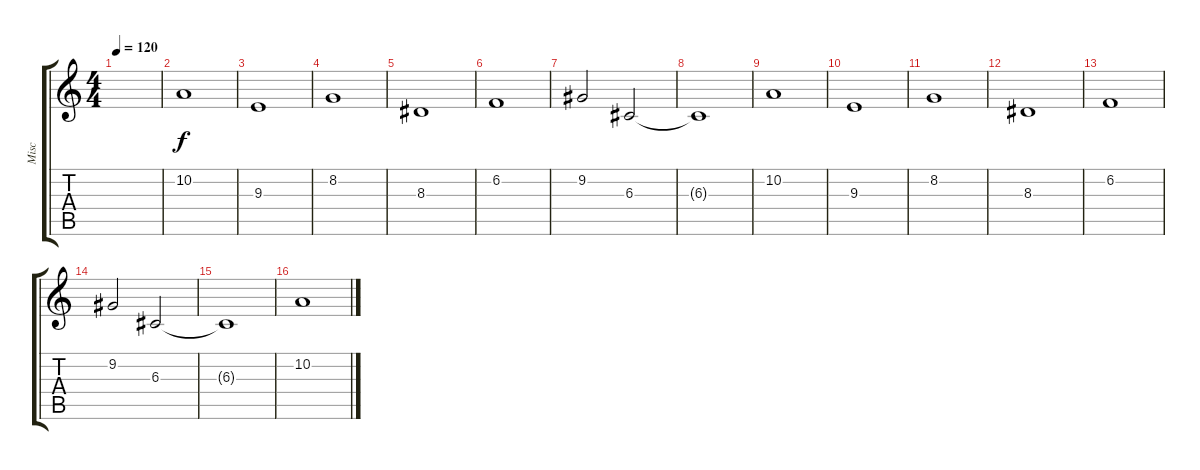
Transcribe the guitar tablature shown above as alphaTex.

\track ("Misc" "Misc") {instrument synthstrings2}
\staff {score tabs}
\tuning (E4 B3 G3 D3 A2 E2) {hide}
\ts (4 4)
\tempo 120
\clef g2
\ks c
|
10.2.1 |
9.3.1 |
8.2.1 |
8.3.1 |
6.2.1 |
9.2.2 6.3.2 |
6.3{t}.1 |
10.2.1 |
9.3.1 |
8.2.1 |
8.3.1 |
6.2.1 |
9.2.2 6.3.2 |
6.3{t}.1 |
10.2.1
